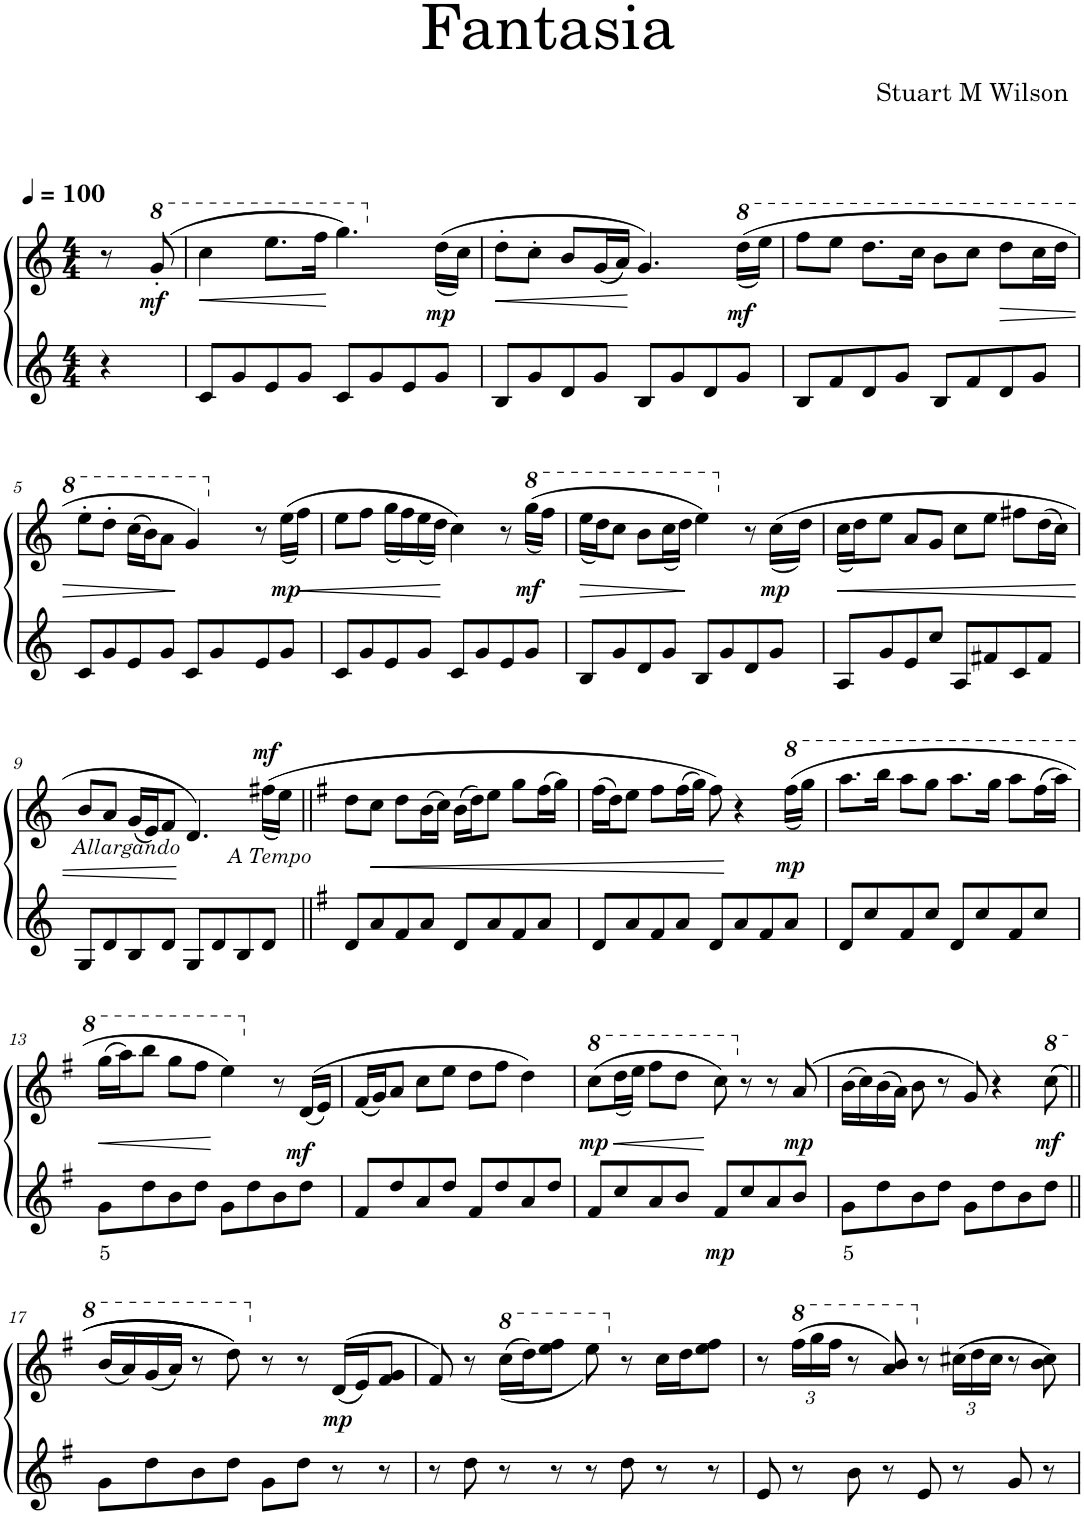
**kern	**text	**kern	**dynam	**kern	**text	**kern	**kern	**harte
*part4	*part4	*part4	*part4	*part3	*part3	*part2	*part1	*part1
*staff5	*staff5	*staff4	*staff4/5	*staff3	*staff3	*staff2	*staff1	*
*I"Piano	*	*	*	*I"Piano	*	*I"Piano	*I"Piano	*
*I'Pno	*	*	*	*I'Pno	*	*I'Pno	*I'Pno	*
*	*	*	*	*stria5	*	*stria5	*stria5	*
*clefG2	*	*clefG2	*	*clefF4	*	*clefG2	*clefG2	*
*k[]	*	*k[]	*	*k[]	*	*k[]	*k[]	*
*M4/4	*	*M4/4	*	*M4/4	*	*M4/4	*M4/4	*
*MM100	*	*MM100	*	*MM100	*	*MM100	*MM100	*
=1	=1	=1	=1	=1	=1	=1	=1	=1
4r	.	8r	.	4r	.	4r	64r	.
.	.	.	.	.	.	.	64r	.
.	.	.	.	.	.	.	32r	.
.	.	.	.	.	.	.	16r	.
*	*	*8va	*	*	*	*	*	*
!	!	!	!LO:DY:b	!	!	!	!	!
.	.	(8gg'/	mf	.	.	.	8r	.
=2	=2	=2	=2	=2	=2	=2	=2	=2
!	!	!	!	!	!	!	!LO:TX:a:t=Jupiter	!
!	!	!	!LO:HP:b	!	!	!	!	!
8c/L	.	4ccc\	<	1C	5	1e 1g 1cc	1cc	C:maj
8g/	.	.	.	.	.	.	.	.
8e/	.	8.eee\L	.	.	.	.	.	.
8g/J	.	.	.	.	.	.	.	.
.	.	16fff\Jk	.	.	.	.	.	.
8c/L	.	4.ggg\)	[	.	.	.	.	.
8g/	.	.	.	.	.	.	.	.
8e/	.	.	.	.	.	.	.	.
*	*	*X8va	*	*	*	*	*	*
!	!	!	!LO:DY:b	!	!	!	!	!
8g/J	.	(<(16dd\LL	mp	.	.	.	.	.
.	.	16cc\JJ)	.	.	.	.	.	.
=3	=3	=3	=3	=3	=3	=3	=3	=3
!	!	!	!LO:HP:b	!	!	!	!	!
8B/L	.	8dd'\L	<	1BB	6	1d 1g 1b	1dd	G:maj/3
8g/	.	8cc'\J	.	.	.	.	.	.
8d/	.	8b/L	.	.	.	.	.	.
8g/J	.	(16g/L	.	.	.	.	.	.
.	.	16a/JJ)	.	.	.	.	.	.
8B/L	.	4.g/)	[	.	.	.	.	.
8g/	.	.	.	.	.	.	.	.
8d/	.	.	.	.	.	.	.	.
*	*	*8va	*	*	*	*	*	*
!	!	!	!LO:DY:b	!	!	!	!	!
8g/J	.	(<(16ddd\LL	mf	.	.	.	.	.
.	.	16eee\JJ)	.	.	.	.	.	.
=4	=4	=4	=4	=4	=4	=4	=4	=4
!	!	!	!	!	!	!	!	!LO:H:kt=7
8B/L	.	8fff\L	.	1BB	5	1g 1b 1dd	1ff	G:7/3
8f/	.	8eee\J	.	.	.	.	.	.
8d/	.	8.ddd\L	.	.	.	.	.	.
8g/J	.	.	.	.	.	.	.	.
.	.	16ccc\Jk	.	.	.	.	.	.
8B/L	.	8bb\L	.	.	.	.	.	.
8f/	.	8ccc\J	.	.	.	.	.	.
!	!	!	!LO:HP:b	!	!	!	!	!
8d/	.	8ddd\L	>	.	.	.	.	.
8g/J	.	16ccc\L	.	.	.	.	.	.
.	.	16ddd\JJ	.	.	.	.	.	.
!!LO:LB:g=z
=5	=5	=5	=5	=5	=5	=5	=5	=5
8c/L	.	8eee'\L	.	1C	5	1e 1g 1cc	1ee	C:maj
8g/	.	8ddd'\J	.	.	.	.	.	.
8e/	.	(16ccc\LL	.	.	.	.	.	.
.	.	16bb\J)	.	.	.	.	.	.
8g/J	.	8aa\J	.	.	.	.	.	.
8c/L	.	4gg/)	]	.	.	.	.	.
8g/	.	.	.	.	.	.	.	.
*	*	*X8va	*	*	*	*	*	*
8e/	.	8r	.	.	.	.	.	.
!	!	!	!LO:DY:b	!	!	!	!	!
8g/J	.	(<(16ee\LL	mp	.	.	.	.	.
!	!	!	!LO:HP:b	!	!	!	!	!
.	.	16ff\JJ)	<	.	.	.	.	.
=6	=6	=6	=6	=6	=6	=6	=6	=6
!	!	!	!	!	!	!	!LO:TX:a:t=Prinner UP A 5TH	!
8c/L	.	8ee\L	.	1C	5	1e 1e 1g	1ee	C:maj
8g/	.	8ff\J	.	.	.	.	.	.
8e/	.	(<16gg\LL	.	.	.	.	.	.
.	.	16ff\)	.	.	.	.	.	.
8g/J	.	(<16ee\	.	.	.	.	.	.
.	.	16dd\JJ)	.	.	.	.	.	.
8c/L	.	4cc\)	[	.	.	.	.	.
8g/	.	.	.	.	.	.	.	.
8e/	.	8r	.	.	.	.	.	.
*	*	*8va	*	*	*	*	*	*
!	!	!	!LO:DY:b	!	!	!	!	!
8g/J	.	(<(16ggg\LL	mf	.	.	.	.	.
.	.	16fff\JJ)	.	.	.	.	.	.
=7	=7	=7	=7	=7	=7	=7	=7	=7
!	!	!	!LO:HP:b	!	!	!	!	!
8B/L	.	(<16eee\LL	>	1BB	6	1d 1g 1g	1dd	G:maj/3
.	.	16ddd\J)	.	.	.	.	.	.
8g/	.	8ccc\J	.	.	.	.	.	.
8d/	.	8bb\L	.	.	.	.	.	.
8g/J	.	(<16ccc\L	.	.	.	.	.	.
.	.	16ddd\JJ)	.	.	.	.	.	.
8B/L	.	4eee\)	]	.	.	.	.	.
8g/	.	.	.	.	.	.	.	.
*	*	*X8va	*	*	*	*	*	*
8d/	.	8r	.	.	.	.	.	.
!	!	!	!LO:DY:b	!	!	!	!	!
8g/J	.	(<(16cc\LL	mp	.	.	.	.	.
.	.	16dd\JJ)	.	.	.	.	.	.
=8	=8	=8	=8	=8	=8	=8	=8	=8
!	!	!	!LO:HP:b	!	!	!	!	!LO:H:kt=m7
8A/L	.	(<16cc\LL	<	2AA	7	2c 2e 2g	2cc	A:min7
.	.	16dd\J)	.	.	.	.	.	.
8g/	.	8ee\J	.	.	.	.	.	.
8e/	.	8a/L	.	.	.	.	.	.
8cc/J	.	8g/J	.	.	.	.	.	.
!	!	!	!	!	!	!	!	!LO:H:kt=dim
8A/L	.	8cc\L	.	2AA	6	2c 2f#X 2a	2cc	F#:dim/b3
8f#X/	.	8ee\J	.	.	.	.	.	.
8c/	.	8ff#X\L	.	.	.	.	.	.
8f#/J	.	(16dd\L	.	.	.	.	.	.
.	.	16cc\JJ)	.	.	.	.	.	.
!!LO:LB:g=z
=9	=9	=9	=9	=9	=9	=9	=9	=9
!	!	!LO:TX:b:i:t=Allargando	!	!	!	!	!	!
8G/L	.	8b/L	.	1GG	5	1d 1g 1b	2b	G:maj
8d/	.	8a/J	.	.	.	.	.	.
8B/	.	(16g/LL	.	.	.	.	.	.
.	.	16e/J)	.	.	.	.	.	.
8d/J	.	8f/J	.	.	.	.	.	.
8G/L	.	4.d/)	[	.	.	.	2d	.
8d/	.	.	.	.	.	.	.	.
8B/	.	.	.	.	.	.	.	.
!	!	!LO:TX:b:i:t=A Tempo	!	!	!	!	!	!
!	!	!	!LO:DY:a	!	!	!	!	!
8d/J	.	(<(16ff#X\LL	mf	.	.	.	.	.
.	.	16ee\JJ)	.	.	.	.	.	.
=10||	=10||	=10||	=10||	=10||	=10||	=10||	=10||	=10||
*k[f#]	*	*k[f#]	*	*k[f#]	*	*k[f#]	*k[f#]	*
!	!	!	!	!	!	!	!LO:TX:a:t=Ponte	!
8d/L	.	8dd\L	.	1D	5	1dd 1ff# 1aa	1dd	.
!	!	!	!LO:HP:b	!	!	!	!	!
8a/	.	8cc\J	<	.	.	.	.	.
8f#/	.	8dd\L	.	.	.	.	.	.
8a/J	.	(16b\L	.	.	.	.	.	.
.	.	16cc\JJ)	.	.	.	.	.	.
8d/L	.	(16b\LL	.	.	.	.	.	.
.	.	16dd\J)	.	.	.	.	.	.
8a/	.	8ee\J	.	.	.	.	.	.
8f#/	.	8gg\L	.	.	.	.	.	.
8a/J	.	(16ff#\L	.	.	.	.	.	.
.	.	16gg\JJ)	.	.	.	.	.	.
=11	=11	=11	=11	=11	=11	=11	=11	=11
8d/L	.	(16ff#\LL	.	1D	7	1cc 1ff# 1aa	1ff#	.
.	.	16dd\J)	.	.	.	.	.	.
8a/	.	8ee\J	.	.	.	.	.	.
8f#/	.	8ff#\L	.	.	.	.	.	.
8a/J	.	(>16ff#\L	.	.	.	.	.	.
.	.	16gg\JJ)	.	.	.	.	.	.
8d/L	.	8ff#\)	.	.	.	.	.	.
8a/	.	4r	[	.	.	.	.	.
8f#/	.	.	.	.	.	.	.	.
*	*	*8va	*	*	*	*	*	*
!	!	!	!LO:DY:b	!	!	!	!	!
8a/J	.	(<(16fff#\LL	mp	.	.	.	.	.
.	.	16ggg\JJ)	.	.	.	.	.	.
=12	=12	=12	=12	=12	=12	=12	=12	=12
8d/L	.	8.aaa\L	.	1D	7	1cc 1ff# 1aa	1aa	.
8cc/	.	.	.	.	.	.	.	.
.	.	16bbb\Jk	.	.	.	.	.	.
8f#/	.	8aaa\L	.	.	.	.	.	.
8cc/J	.	8ggg\J	.	.	.	.	.	.
8d/L	.	8.aaa\L	.	.	.	.	.	.
8cc/	.	.	.	.	.	.	.	.
.	.	16ggg\Jk	.	.	.	.	.	.
8f#/	.	8aaa\L	.	.	.	.	.	.
8cc/J	.	(16fff#\L	.	.	.	.	.	.
.	.	16aaa\JJ)	.	.	.	.	.	.
!!LO:LB:g=z
=13	=13	=13	=13	=13	=13	=13	=13	=13
!	!	!	!	!	!	!	!LO:TX:a:t=Jupiter up a 5th	!
!	!LO:LY:b	!	!LO:HP:b	!	!	!	!	!
8g\L	5	(16ggg\LL	<	1GG	5	1b 1dd 1gg	1gg	G:maj
.	.	16aaa\J)	.	.	.	.	.	.
8dd\	.	8bbb\J	.	.	.	.	.	.
8b\	.	8ggg\L	.	.	.	.	.	.
8dd\J	.	8fff#\J	.	.	.	.	.	.
8g\L	.	4eee\)	[	.	.	.	.	.
8dd\	.	.	.	.	.	.	.	.
*	*	*X8va	*	*	*	*	*	*
8b\	.	8r	.	.	.	.	.	.
!	!	!	!LO:DY:b	!	!	!	!	!
8dd\J	.	((>16d/LL	mf	.	.	.	.	.
.	.	16e/JJ)	.	.	.	.	.	.
=14	=14	=14	=14	=14	=14	=14	=14	=14
8f#/L	.	(16f#/LL	.	1FF#	6	1a 1dd 1ff#	1ff#	D:maj/3
.	.	16g/J)	.	.	.	.	.	.
8dd/	.	8a/J	.	.	.	.	.	.
8a/	.	8cc\L	.	.	.	.	.	.
8dd/J	.	8ee\J	.	.	.	.	.	.
8f#/L	.	8dd\L	.	.	.	.	.	.
8dd/	.	8ff#\J	.	.	.	.	.	.
8a/	.	4dd\)	.	.	.	.	.	.
8dd/J	.	.	.	.	.	.	.	.
=15	=15	=15	=15	=15	=15	=15	=15	=15
!	!	!	!LO:HP:b	!	!	!	!	!
!	!	!	!LO:DY:n=1:b	!	!	!	!	!LO:H:kt=7
8f#/L	.	(8ccc\L	< mp	1DD	5	1cc 1ff# 1aa	1bb	D:7/3
*	*	*8va	*	*	*	*	*	*
8cc/	.	(<16ddd\L	.	.	.	.	.	.
.	.	16eee\JJ)	.	.	.	.	.	.
8a/	.	8fff#\L	.	.	.	.	.	.
8b/J	.	8ddd\J	.	.	.	.	.	.
!	!	!	!LO:DY:n=2:b=2	!	!	!	!	!
8f#/L	.	8ccc\)	[ mp	.	.	.	.	.
*	*	*X8va	*	*	*	*	*	*
8cc/	.	8r	.	.	.	.	.	.
8a/	.	8r	.	.	.	.	.	.
!	!	!	!LO:DY:n=3:b	!	!	!	!	!
8b/J	.	(>8a/	mp	.	.	.	.	.
=16	=16	=16	=16	=16	=16	=16	=16	=16
!	!LO:LY:b	!	!	!	!	!	!	!
8g\L	5	(16b\LL	.	1GG	5	1b 1dd 1gg	1aa	G:maj
.	.	16cc\)	.	.	.	.	.	.
8dd\	.	(16b\	.	.	.	.	.	.
.	.	16a\JJ)	.	.	.	.	.	.
8b\	.	8b\	.	.	.	.	.	.
8dd\J	.	8r	.	.	.	.	.	.
8g\L	.	8g/)	.	.	.	.	.	.
8dd\	.	4r	.	.	.	.	.	.
8b\	.	.	.	.	.	.	.	.
*	*	*8va	*	*	*	*	*	*
!	!	!	!LO:DY:b	!	!	!	!	!
8dd\J	.	((8ccc\	mf	.	.	.	.	.
!!LO:LB:g=z
=17||	=17||	=17||	=17||	=17||	=17||	=17||	=17||	=17||
!	!	!	!	!	!	!	!LO:TX:a:t=Modulating Prinner	!
8g\L	.	(16bb/LL	.	1G	5	1B 1d 1g	1b	G:maj
.	.	16aa/)	.	.	.	.	.	.
8dd\	.	(16gg/	.	.	.	.	.	.
.	.	16aa/JJ)	.	.	.	.	.	.
8b\	.	8r	.	.	.	.	.	.
8dd\J	.	8ddd\))	.	.	.	.	.	.
*	*	*X8va	*	*	*	*	*	*
8g\L	.	8r	.	.	.	.	.	.
8dd\J	.	8r	.	.	.	.	.	.
!	!	!	!LO:DY:b	!	!	!	!	!
8r	.	((>16d/LL	mp	.	.	.	.	.
.	.	16e/J)	.	.	.	.	.	.
8r	.	8f#/ 8g/J	.	.	.	.	.	.
=18	=18	=18	=18	=18	=18	=18	=18	=18
8r	.	8f#/)	.	1F#	6	1d 1d 1a	1a	D:maj/3
8dd\	.	8r	.	.	.	.	.	.
*	*	*8va	*	*	*	*	*	*
8r	.	((<16ccc\LL	.	.	.	.	.	.
.	.	16ddd\J)	.	.	.	.	.	.
8r	.	8eee\ 8fff#\J	.	.	.	.	.	.
8r	.	8eee\)	.	.	.	.	.	.
*	*	*X8va	*	*	*	*	*	*
8dd\	.	8r	.	.	.	.	.	.
8r	.	16cc\LL	.	.	.	.	.	.
.	.	16dd\J	.	.	.	.	.	.
8r	.	8ee\ 8ff#\J	.	.	.	.	.	.
=19	=19	=19	=19	=19	=19	=19	=19	=19
!	!	!	!	!	!	!	!	!LO:H:kt=7
8e/	.	8r	.	2E	7	2B 2d 2g	2g	E:7/b3
*	*	*8va	*	*	*	*	*	*
*	*	*Xbrackettup	*	*	*	*	*	*
8r	.	(24fff#\LL	.	.	.	.	.	.
.	.	24ggg\	.	.	.	.	.	.
.	.	24fff#\JJ	.	.	.	.	.	.
8b\	.	8r	.	.	.	.	.	.
8r	.	8aa/ 8bb/)	.	.	.	.	.	.
*	*	*X8va	*	*	*	*	*	*
8e/	.	8r	.	2E	#6	2c#X 2c# 2g	2g	.
8r	.	(24cc#X\LL	.	.	.	.	.	.
.	.	24dd\	.	.	.	.	.	.
.	.	24cc#\JJ	.	.	.	.	.	.
8g/	.	8r	.	.	.	.	.	.
8r	.	8b\ 8cc#\)	.	.	.	.	.	.
=	=	=	=	=	=	=	=	=
*-	*-	*-	*-	*-	*-	*-	*-	*-
